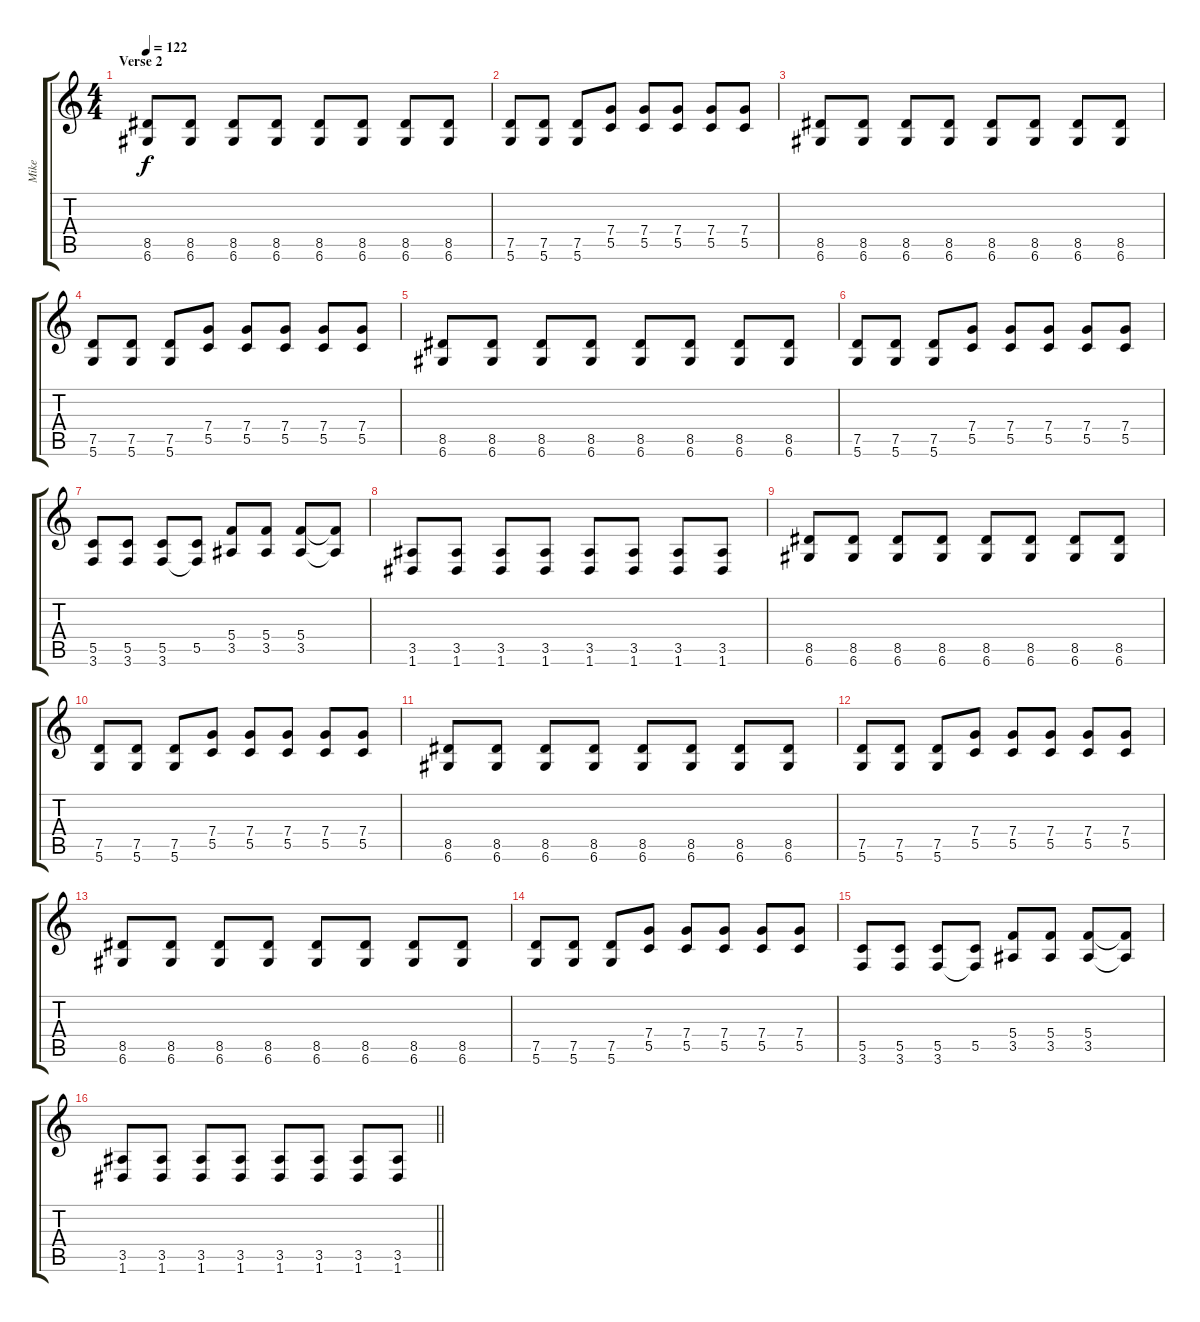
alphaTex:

\track ("Mike" "Mike") {instrument overdrivenguitar}
\staff {score tabs}
\tuning (D4 A3 F3 C3 G2 D2) {hide}
\ts (4 4)
\section ("" "Verse 2")
\tempo 122
\clef g2
\ks c
(8.5 6.6).8{dy f instrument distortionguitar} (8.5 6.6).8 (8.5 6.6).8 (8.5 6.6).8 (8.5 6.6).8 (8.5 6.6).8 (8.5 6.6).8 (8.5 6.6).8 |
(7.5 5.6).8 (7.5 5.6).8 (7.5 5.6).8 (7.4 5.5).8 (7.4 5.5).8 (7.4 5.5).8 (7.4 5.5).8 (7.4 5.5).8 |
(8.5 6.6).8 (8.5 6.6).8 (8.5 6.6).8 (8.5 6.6).8 (8.5 6.6).8 (8.5 6.6).8 (8.5 6.6).8 (8.5 6.6).8 |
(7.5 5.6).8 (7.5 5.6).8 (7.5 5.6).8 (7.4 5.5).8 (7.4 5.5).8 (7.4 5.5).8 (7.4 5.5).8 (7.4 5.5).8 |
(8.5 6.6).8 (8.5 6.6).8 (8.5 6.6).8 (8.5 6.6).8 (8.5 6.6).8 (8.5 6.6).8 (8.5 6.6).8 (8.5 6.6).8 |
(7.5 5.6).8 (7.5 5.6).8 (7.5 5.6).8 (7.4 5.5).8 (7.4 5.5).8 (7.4 5.5).8 (7.4 5.5).8 (7.4 5.5).8 |
(5.5 3.6).8 (5.5 3.6).8 (5.5 3.6).8 (5.5 3.6{t}).8 (5.4 3.5).8 (5.4 3.5).8 (5.4 3.5).8 (5.4{t} 3.5{t}).8 |
(3.5 1.6).8 (3.5 1.6).8 (3.5 1.6).8 (3.5 1.6).8 (3.5 1.6).8 (3.5 1.6).8 (3.5 1.6).8 (3.5 1.6).8 |
(8.5 6.6).8{instrument distortionguitar} (8.5 6.6).8 (8.5 6.6).8 (8.5 6.6).8 (8.5 6.6).8 (8.5 6.6).8 (8.5 6.6).8 (8.5 6.6).8 |
(7.5 5.6).8 (7.5 5.6).8 (7.5 5.6).8 (7.4 5.5).8 (7.4 5.5).8 (7.4 5.5).8 (7.4 5.5).8 (7.4 5.5).8 |
(8.5 6.6).8 (8.5 6.6).8 (8.5 6.6).8 (8.5 6.6).8 (8.5 6.6).8 (8.5 6.6).8 (8.5 6.6).8 (8.5 6.6).8 |
(7.5 5.6).8 (7.5 5.6).8 (7.5 5.6).8 (7.4 5.5).8 (7.4 5.5).8 (7.4 5.5).8 (7.4 5.5).8 (7.4 5.5).8 |
(8.5 6.6).8 (8.5 6.6).8 (8.5 6.6).8 (8.5 6.6).8 (8.5 6.6).8 (8.5 6.6).8 (8.5 6.6).8 (8.5 6.6).8 |
(7.5 5.6).8 (7.5 5.6).8 (7.5 5.6).8 (7.4 5.5).8 (7.4 5.5).8 (7.4 5.5).8 (7.4 5.5).8 (7.4 5.5).8 |
(5.5 3.6).8 (5.5 3.6).8 (5.5 3.6).8 (5.5 3.6{t}).8 (5.4 3.5).8 (5.4 3.5).8 (5.4 3.5).8 (5.4{t} 3.5{t}).8 |
\barLineRight lightlight
(3.5 1.6).8 (3.5 1.6).8 (3.5 1.6).8 (3.5 1.6).8 (3.5 1.6).8 (3.5 1.6).8 (3.5 1.6).8 (3.5 1.6).8
